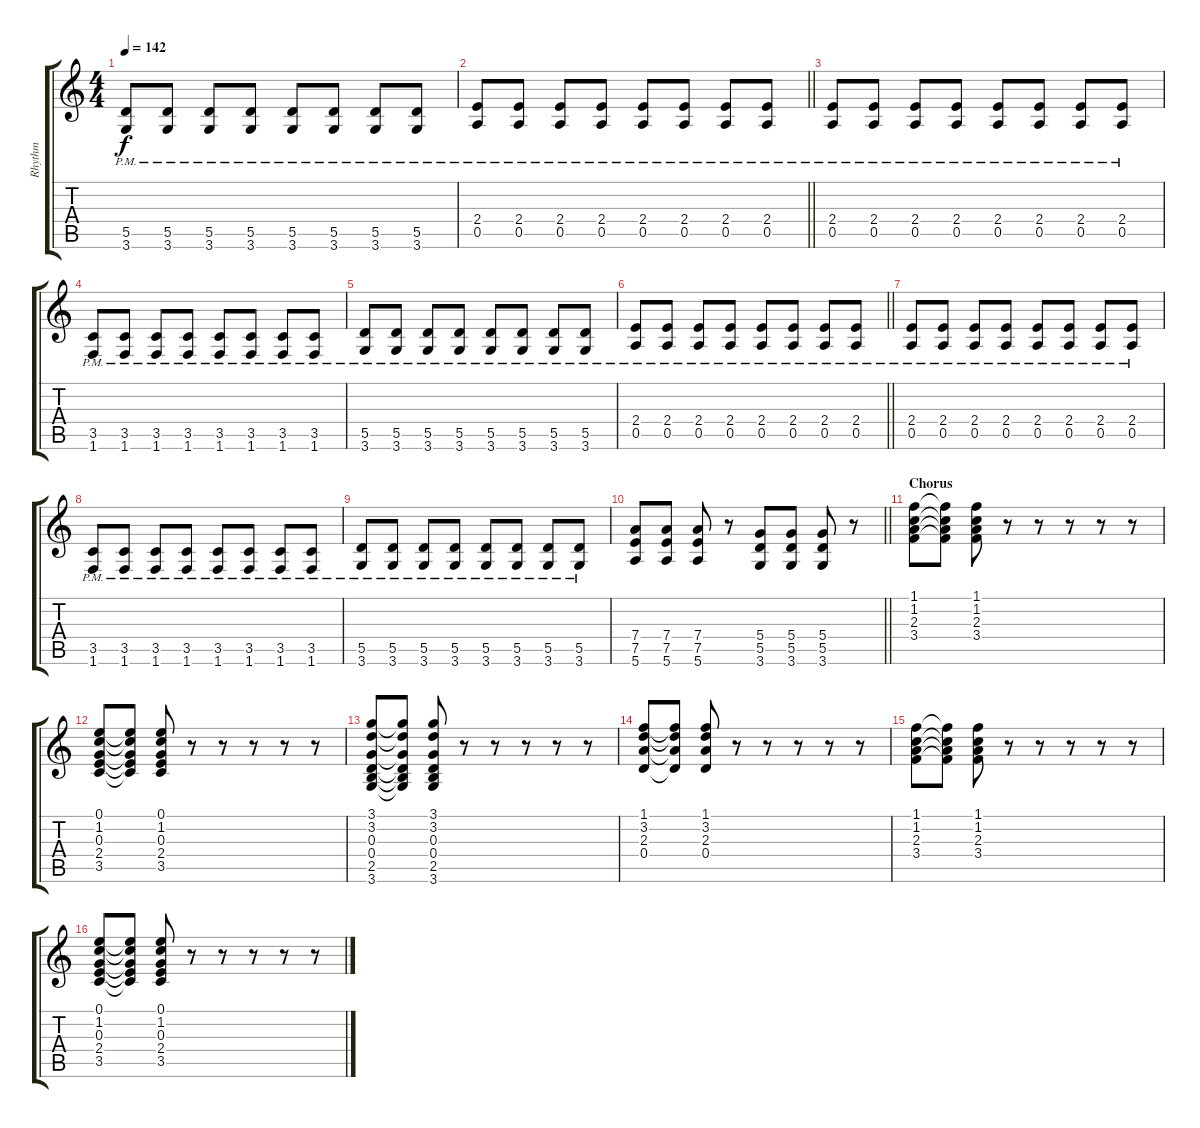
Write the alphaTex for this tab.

\track ("Rhythm" "Rhythm") {instrument electricguitarclean}
\staff {score tabs}
\tuning (E4 B3 G3 D3 A2 E2) {hide}
\ts (4 4)
\tempo 142
\clef g2
\ks c
(5.5{pm} 3.6{pm}).8{dy f} (5.5{pm} 3.6{pm}).8 (5.5{pm} 3.6{pm}).8 (5.5{pm} 3.6{pm}).8 (5.5{pm} 3.6{pm}).8 (5.5{pm} 3.6{pm}).8 (5.5{pm} 3.6{pm}).8 (5.5{pm} 3.6{pm}).8 |
\barLineRight lightlight
(2.4{pm} 0.5{pm}).8 (2.4{pm} 0.5{pm}).8 (2.4{pm} 0.5{pm}).8 (2.4{pm} 0.5{pm}).8 (2.4{pm} 0.5{pm}).8 (2.4{pm} 0.5{pm}).8 (2.4{pm} 0.5{pm}).8 (2.4{pm} 0.5{pm}).8 |
(2.4{pm} 0.5{pm}).8 (2.4{pm} 0.5{pm}).8 (2.4{pm} 0.5{pm}).8 (2.4{pm} 0.5{pm}).8 (2.4{pm} 0.5{pm}).8 (2.4{pm} 0.5{pm}).8 (2.4{pm} 0.5{pm}).8 (2.4{pm} 0.5{pm}).8 |
(3.5{pm} 1.6{pm}).8 (3.5{pm} 1.6{pm}).8 (3.5{pm} 1.6{pm}).8 (3.5{pm} 1.6{pm}).8 (3.5{pm} 1.6{pm}).8 (3.5{pm} 1.6{pm}).8 (3.5{pm} 1.6{pm}).8 (3.5{pm} 1.6{pm}).8 |
(5.5{pm} 3.6{pm}).8 (5.5{pm} 3.6{pm}).8 (5.5{pm} 3.6{pm}).8 (5.5{pm} 3.6{pm}).8 (5.5{pm} 3.6{pm}).8 (5.5{pm} 3.6{pm}).8 (5.5{pm} 3.6{pm}).8 (5.5{pm} 3.6{pm}).8 |
\barLineRight lightlight
(2.4{pm} 0.5{pm}).8 (2.4{pm} 0.5{pm}).8 (2.4{pm} 0.5{pm}).8 (2.4{pm} 0.5{pm}).8 (2.4{pm} 0.5{pm}).8 (2.4{pm} 0.5{pm}).8 (2.4{pm} 0.5{pm}).8 (2.4{pm} 0.5{pm}).8 |
(2.4{pm} 0.5{pm}).8 (2.4{pm} 0.5{pm}).8 (2.4{pm} 0.5{pm}).8 (2.4{pm} 0.5{pm}).8 (2.4{pm} 0.5{pm}).8 (2.4{pm} 0.5{pm}).8 (2.4{pm} 0.5{pm}).8 (2.4{pm} 0.5{pm}).8 |
(3.5{pm} 1.6{pm}).8 (3.5{pm} 1.6{pm}).8 (3.5{pm} 1.6{pm}).8 (3.5{pm} 1.6{pm}).8 (3.5{pm} 1.6{pm}).8 (3.5{pm} 1.6{pm}).8 (3.5{pm} 1.6{pm}).8 (3.5{pm} 1.6{pm}).8 |
(5.5{pm} 3.6{pm}).8 (5.5{pm} 3.6{pm}).8 (5.5{pm} 3.6{pm}).8 (5.5{pm} 3.6{pm}).8 (5.5{pm} 3.6{pm}).8 (5.5{pm} 3.6{pm}).8 (5.5{pm} 3.6{pm}).8 (5.5{pm} 3.6{pm}).8 |
\barLineRight lightlight
(7.4 7.5 5.6).8 (7.4 7.5 5.6).8 (7.4 7.5 5.6).8 r.8 (5.4 5.5 3.6).8 (5.4 5.5 3.6).8 (5.4 5.5 3.6).8 r.8 |
\section ("" "Chorus")
(1.1 1.2 2.3 3.4).8 (1.1{t} 1.2{t} 2.3{t} 3.4{t}).8 (1.1 1.2 2.3 3.4).8 r.8 r.8 r.8 r.8 r.8 |
(0.1 1.2 0.3 2.4 3.5).8 (0.1{t} 1.2{t} 0.3{t} 2.4{t} 3.5{t}).8 (0.1 1.2 0.3 2.4 3.5).8 r.8 r.8 r.8 r.8 r.8 |
(3.1 3.2 0.3 0.4 2.5 3.6).8 (3.1{t} 3.2{t} 0.3{t} 0.4{t} 2.5{t} 3.6{t}).8 (3.1 3.2 0.3 0.4 2.5 3.6).8 r.8 r.8 r.8 r.8 r.8 |
(1.1 3.2 2.3 0.4).8 (1.1{t} 3.2{t} 2.3{t} 0.4{t}).8 (1.1 3.2 2.3 0.4).8 r.8 r.8 r.8 r.8 r.8 |
(1.1 1.2 2.3 3.4).8 (1.1{t} 1.2{t} 2.3{t} 3.4{t}).8 (1.1 1.2 2.3 3.4).8 r.8 r.8 r.8 r.8 r.8 |
(0.1 1.2 0.3 2.4 3.5).8 (0.1{t} 1.2{t} 0.3{t} 2.4{t} 3.5{t}).8 (0.1 1.2 0.3 2.4 3.5).8 r.8 r.8 r.8 r.8 r.8
